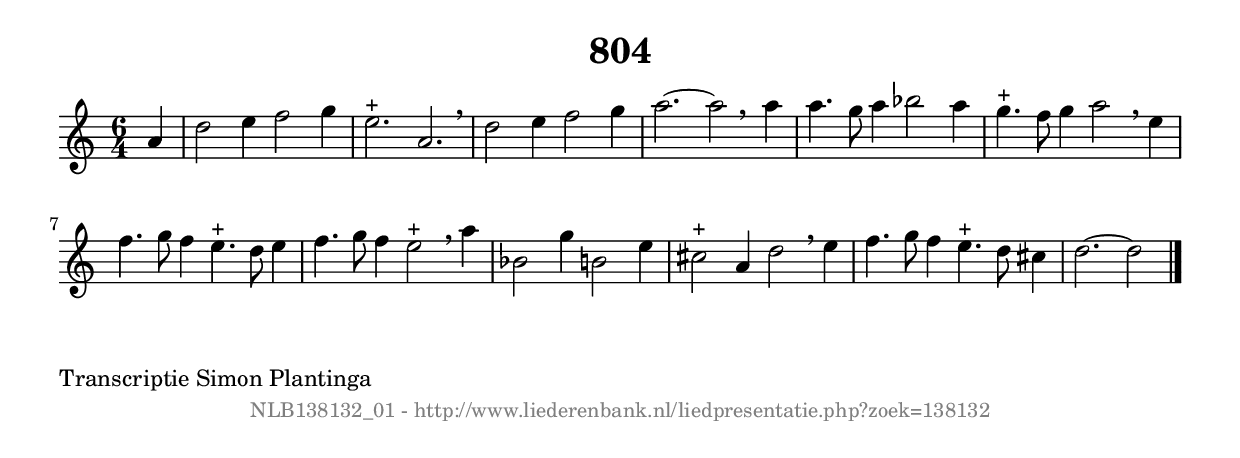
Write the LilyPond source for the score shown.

%
% produced by wce2krn 1.64 (7 June 2014)
%
\version"2.16"
#(append! paper-alist '(("long" . (cons (* 210 mm) (* 2000 mm)))))
#(set-default-paper-size "long")
sb = {\breathe}
mBreak = {\breathe }
bBreak = {\breathe }
x = {\once\override NoteHead #'style = #'cross }
gl=\glissando
itime={\override Staff.TimeSignature #'stencil = ##f }
ficta = {\once\set suggestAccidentals = ##t}
fine = {\once\override Score.RehearsalMark #'self-alignment-X = #1 \mark \markup {\italic{Fine}}}
dc = {\once\override Score.RehearsalMark #'self-alignment-X = #1 \mark \markup {\italic{D.C.}}}
dcf = {\once\override Score.RehearsalMark #'self-alignment-X = #1 \mark \markup {\italic{D.C. al Fine}}}
dcc = {\once\override Score.RehearsalMark #'self-alignment-X = #1 \mark \markup {\italic{D.C. al Coda}}}
ds = {\once\override Score.RehearsalMark #'self-alignment-X = #1 \mark \markup {\italic{D.S.}}}
dsf = {\once\override Score.RehearsalMark #'self-alignment-X = #1 \mark \markup {\italic{D.S. al Fine}}}
dsc = {\once\override Score.RehearsalMark #'self-alignment-X = #1 \mark \markup {\italic{D.S. al Coda}}}
pv = {\set Score.repeatCommands = #'((volta "1"))}
sv = {\set Score.repeatCommands = #'((volta "2"))}
tv = {\set Score.repeatCommands = #'((volta "3"))}
qv = {\set Score.repeatCommands = #'((volta "4"))}
xv = {\set Score.repeatCommands = #'((volta #f))}
\header{ tagline = ""
title = "804"
}
\score {{
\key d \dorian
\relative g'
{
\set melismaBusyProperties = #'()
\partial 32*8
\time 6/4
\tempo 4=120
\override Score.MetronomeMark #'transparent = ##t
\override Score.RehearsalMark #'break-visibility = #(vector #t #t #f)
a4 | d2 e4 f2 g4 | e2.^"+" a,2. \sb | d2 e4 f2 g4 | a2.~ a2 \bar ":|:" \bBreak
a4 | a4. g8 a4 bes2 a4 | g4.^"+" f8 g4 a2 \sb e4 | f4. g8 f4 e4.^"+" d8 e4 | f4. g8 f4 e2^"+" \mBreak
a4 | bes,2 g'4 b,2 e4 | cis2^"+" a4 d2 \sb e4 | f4. g8 f4 e4.^"+" d8 cis4 | d2.~ d2 \bar "|."
 }}
 \midi { }
 \layout {
            indent = 0.0\cm
}
}
\markup { \wordwrap-string #" 
Transcriptie Simon Plantinga
"}
\markup { \vspace #0 } \markup { \with-color #grey \fill-line { \center-column { \smaller "NLB138132_01 - http://www.liederenbank.nl/liedpresentatie.php?zoek=138132" } } }
